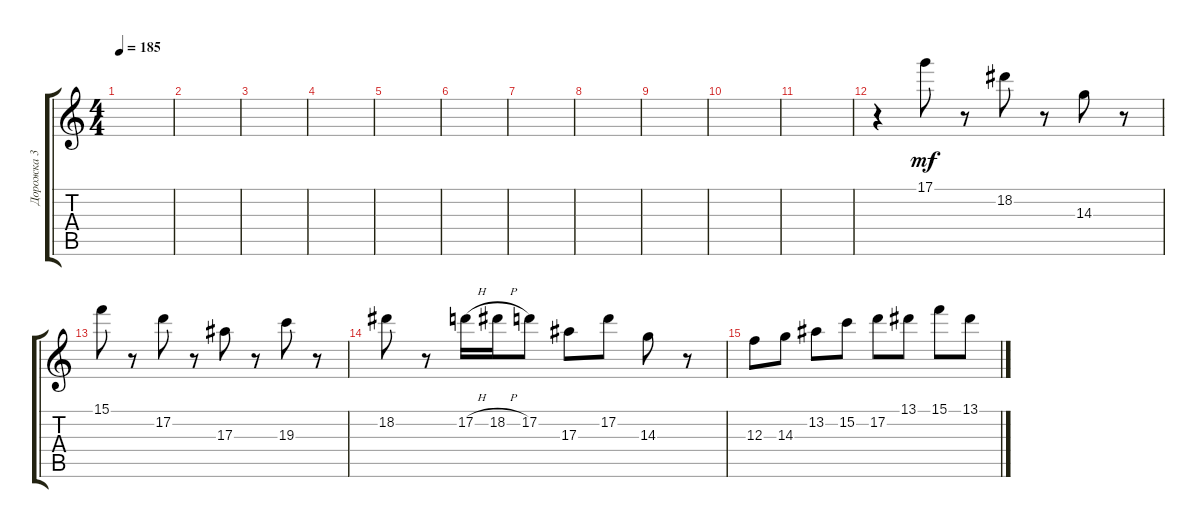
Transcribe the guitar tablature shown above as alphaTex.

\track ("Дорожка 3" "Дорожка 3") {instrument electricguitarjazz}
\staff {score tabs}
\tuning (D4 A3 F3 C3 G2 C2) {hide}
\ts (4 4)
\tempo 185
\clef g2
\ks c
|
|
|
|
|
|
|
|
|
|
|
r.4 17.1.8{dy mf} r.8 18.2.8 r.8 14.3.8 r.8 |
15.1.8 r.8 17.2.8 r.8 17.3.8 r.8 19.3.8 r.8 |
18.2.8 r.8 17.2{h}.16 18.2{h}.16 17.2.8 17.3.8 17.2.8 14.3.8 r.8 |
12.3.8 14.3.8 13.2.8 15.2.8 17.2.8 13.1.8 15.1.8 13.1.8
